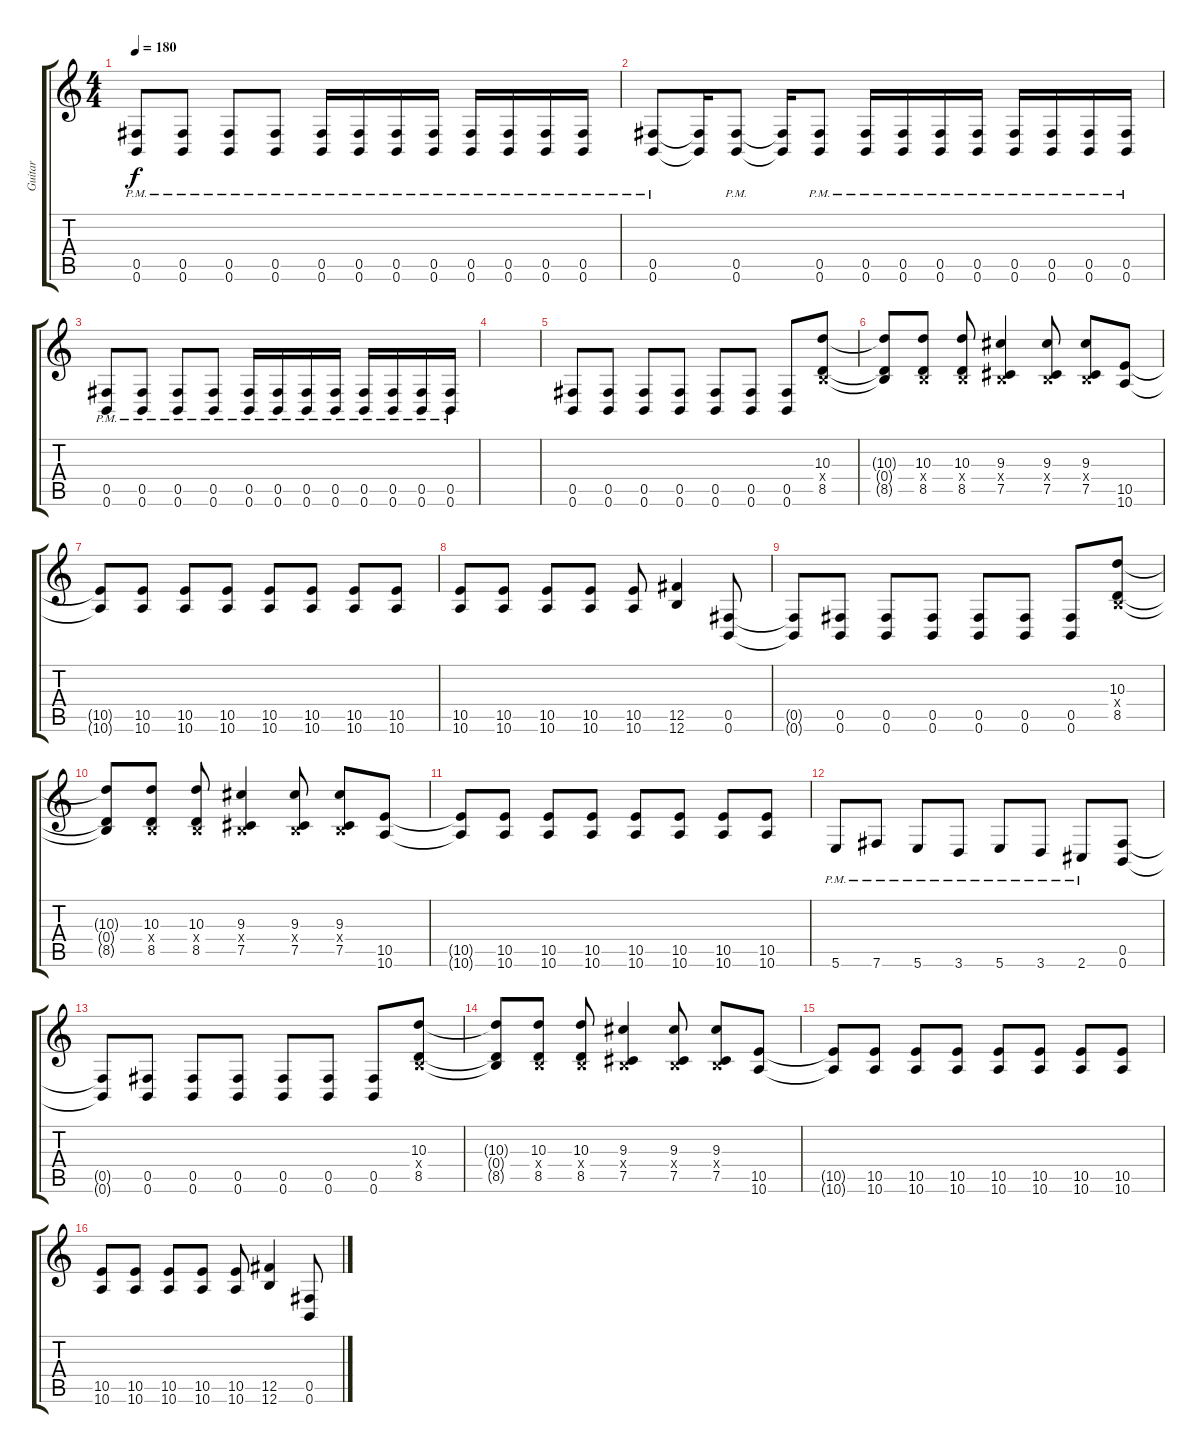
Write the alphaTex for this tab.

\track ("Guitar" "Guitar") {instrument distortionguitar}
\staff {score tabs}
\tuning (Db4 Ab3 E3 B2 Gb2 B1) {hide}
\ts (4 4)
\tempo 180
\clef g2
\ks c
(0.5{pm} 0.6{pm}).8{dy f} (0.5{pm} 0.6{pm}).8 (0.5{pm} 0.6{pm}).8 (0.5{pm} 0.6{pm}).8 (0.5{pm} 0.6{pm}).16 (0.5{pm} 0.6{pm}).16 (0.5{pm} 0.6{pm}).16 (0.5{pm} 0.6{pm}).16 (0.5{pm} 0.6{pm}).16 (0.5{pm} 0.6{pm}).16 (0.5{pm} 0.6{pm}).16 (0.5{pm} 0.6{pm}).16 |
(0.5{pm} 0.6{pm}).8 (0.5{t} 0.6{t}).16 (0.5{pm} 0.6{pm}).8 (0.5{t} 0.6{t}).16 (0.5{pm} 0.6{pm}).8 (0.5{pm} 0.6{pm}).16 (0.5{pm} 0.6{pm}).16 (0.5{pm} 0.6{pm}).16 (0.5{pm} 0.6{pm}).16 (0.5{pm} 0.6{pm}).16 (0.5{pm} 0.6{pm}).16 (0.5{pm} 0.6{pm}).16 (0.5{pm} 0.6{pm}).16 |
(0.5{pm} 0.6{pm}).8 (0.5{pm} 0.6{pm}).8 (0.5{pm} 0.6{pm}).8 (0.5{pm} 0.6{pm}).8 (0.5{pm} 0.6{pm}).16 (0.5{pm} 0.6{pm}).16 (0.5{pm} 0.6{pm}).16 (0.5{pm} 0.6{pm}).16 (0.5{pm} 0.6{pm}).16 (0.5{pm} 0.6{pm}).16 (0.5{pm} 0.6{pm}).16 (0.5{pm} 0.6{pm}).16 |
|
(0.5 0.6).8 (0.5 0.6).8 (0.5 0.6).8 (0.5 0.6).8 (0.5 0.6).8 (0.5 0.6).8 (0.5 0.6).8 (10.3 0.4{x} 8.5).8 |
(10.3{t} 0.4{t} 8.5{t}).8 (10.3 0.4{x} 8.5).8 (10.3 0.4{x} 8.5).8 (9.3 0.4{x} 7.5).4 (9.3 0.4{x} 7.5).8 (9.3 0.4{x} 7.5).8 (10.5 10.6).8 |
(10.5{t} 10.6{t}).8 (10.5 10.6).8 (10.5 10.6).8 (10.5 10.6).8 (10.5 10.6).8 (10.5 10.6).8 (10.5 10.6).8 (10.5 10.6).8 |
(10.5 10.6).8 (10.5 10.6).8 (10.5 10.6).8 (10.5 10.6).8 (10.5 10.6).8 (12.5 12.6).4 (0.5 0.6).8 |
(0.5{t} 0.6{t}).8 (0.5 0.6).8 (0.5 0.6).8 (0.5 0.6).8 (0.5 0.6).8 (0.5 0.6).8 (0.5 0.6).8 (10.3 0.4{x} 8.5).8 |
(10.3{t} 0.4{t} 8.5{t}).8 (10.3 0.4{x} 8.5).8 (10.3 0.4{x} 8.5).8 (9.3 0.4{x} 7.5).4 (9.3 0.4{x} 7.5).8 (9.3 0.4{x} 7.5).8 (10.5 10.6).8 |
(10.5{t} 10.6{t}).8 (10.5 10.6).8 (10.5 10.6).8 (10.5 10.6).8 (10.5 10.6).8 (10.5 10.6).8 (10.5 10.6).8 (10.5 10.6).8 |
5.6{pm}.8 7.6{pm}.8 5.6{pm}.8 3.6{pm}.8 5.6{pm}.8 3.6{pm}.8 2.6{pm}.8 (0.5 0.6).8 |
(0.5{t} 0.6{t}).8 (0.5 0.6).8 (0.5 0.6).8 (0.5 0.6).8 (0.5 0.6).8 (0.5 0.6).8 (0.5 0.6).8 (10.3 0.4{x} 8.5).8 |
(10.3{t} 0.4{t} 8.5{t}).8 (10.3 0.4{x} 8.5).8 (10.3 0.4{x} 8.5).8 (9.3 0.4{x} 7.5).4 (9.3 0.4{x} 7.5).8 (9.3 0.4{x} 7.5).8 (10.5 10.6).8 |
(10.5{t} 10.6{t}).8 (10.5 10.6).8 (10.5 10.6).8 (10.5 10.6).8 (10.5 10.6).8 (10.5 10.6).8 (10.5 10.6).8 (10.5 10.6).8 |
(10.5 10.6).8 (10.5 10.6).8 (10.5 10.6).8 (10.5 10.6).8 (10.5 10.6).8 (12.5 12.6).4 (0.5 0.6).8
